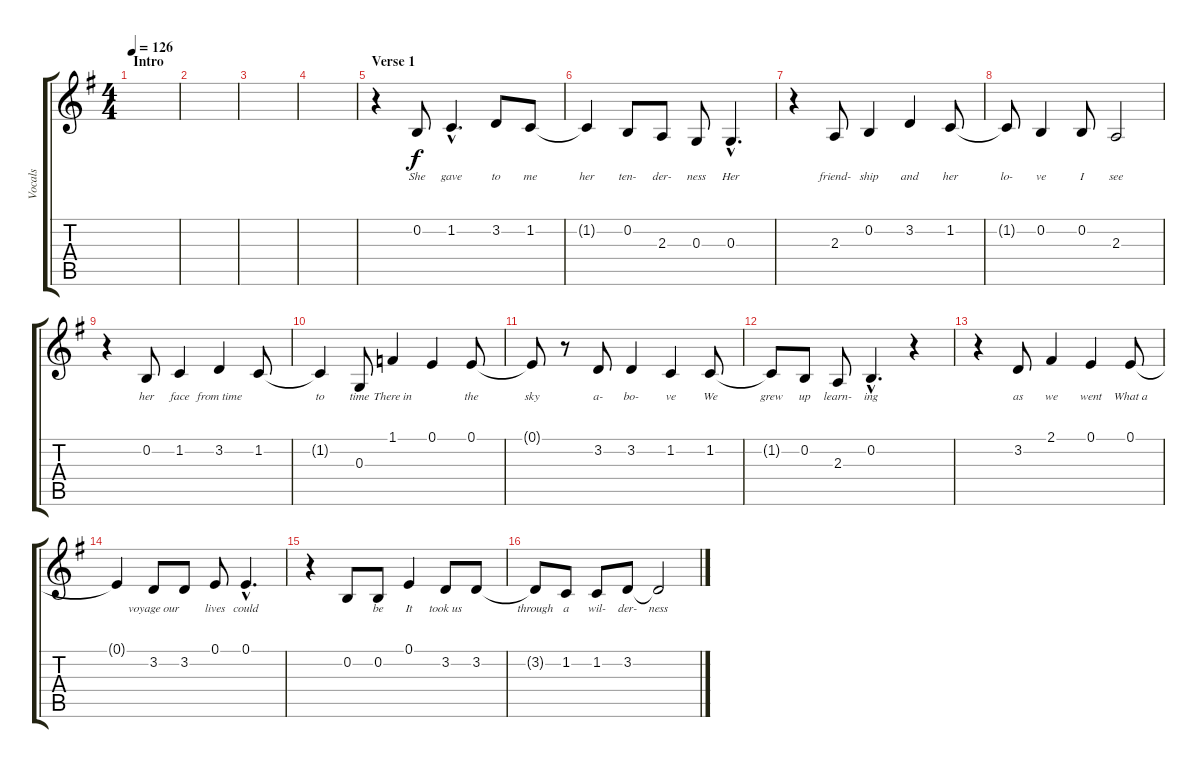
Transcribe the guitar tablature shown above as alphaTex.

\track ("Vocals" "Vocals") {instrument lead1square}
\staff {score tabs}
\tuning (E4 B3 G3 D3 A2 E2) {hide}
\ts (4 4)
\section ("" "Intro")
\tempo 126
\clef g2
\ks g
|
|
|
|
\section ("" "Verse 1")
r.4 0.2.8{lyrics (0 "She") lyrics (1 "") lyrics (2 "") lyrics (3 "") lyrics (4 "")} 1.2{hac}.4{d lyrics (0 "gave") lyrics (1 "") lyrics (2 "") lyrics (3 "") lyrics (4 "")} 3.2.8{lyrics (0 "to") lyrics (1 "") lyrics (2 "") lyrics (3 "") lyrics (4 "")} 1.2.8{lyrics (0 "me") lyrics (1 "") lyrics (2 "") lyrics (3 "") lyrics (4 "")} |
1.2{t}.4{lyrics (0 "her") lyrics (1 "") lyrics (2 "") lyrics (3 "") lyrics (4 "")} 0.2.8{lyrics (0 "ten-") lyrics (1 "") lyrics (2 "") lyrics (3 "") lyrics (4 "")} 2.3.8{lyrics (0 "der-") lyrics (1 "") lyrics (2 "") lyrics (3 "") lyrics (4 "")} 0.3.8{lyrics (0 "ness") lyrics (1 "") lyrics (2 "") lyrics (3 "") lyrics (4 "")} 0.3{hac}.4{d lyrics (0 "Her") lyrics (1 "") lyrics (2 "") lyrics (3 "") lyrics (4 "")} |
r.4 2.3.8{lyrics (0 "friend-") lyrics (1 "") lyrics (2 "") lyrics (3 "") lyrics (4 "")} 0.2.4{lyrics (0 "ship") lyrics (1 "") lyrics (2 "") lyrics (3 "") lyrics (4 "")} 3.2.4{lyrics (0 "and") lyrics (1 "") lyrics (2 "") lyrics (3 "") lyrics (4 "")} 1.2.8{lyrics (0 "her") lyrics (1 "") lyrics (2 "") lyrics (3 "") lyrics (4 "")} |
1.2{t}.8{lyrics (0 "lo-") lyrics (1 "") lyrics (2 "") lyrics (3 "") lyrics (4 "")} 0.2.4{lyrics (0 "ve") lyrics (1 "") lyrics (2 "") lyrics (3 "") lyrics (4 "")} 0.2.8{lyrics (0 "I") lyrics (1 "") lyrics (2 "") lyrics (3 "") lyrics (4 "")} 2.3.2{lyrics (0 "see") lyrics (1 "") lyrics (2 "") lyrics (3 "") lyrics (4 "")} |
r.4 0.2.8{lyrics (0 "her") lyrics (1 "") lyrics (2 "") lyrics (3 "") lyrics (4 "")} 1.2.4{lyrics (0 "face") lyrics (1 "") lyrics (2 "") lyrics (3 "") lyrics (4 "")} 3.2.4{lyrics (0 "from time") lyrics (1 "") lyrics (2 "") lyrics (3 "") lyrics (4 "")} 1.2.8{lyrics (0 "") lyrics (1 "") lyrics (2 "") lyrics (3 "") lyrics (4 "")} |
1.2{t}.4{lyrics (0 "to") lyrics (1 "") lyrics (2 "") lyrics (3 "") lyrics (4 "")} 0.3.8{lyrics (0 "time") lyrics (1 "") lyrics (2 "") lyrics (3 "") lyrics (4 "")} 1.1.4{lyrics (0 "There in") lyrics (1 "") lyrics (2 "") lyrics (3 "") lyrics (4 "")} 0.1.4{lyrics (0 "") lyrics (1 "") lyrics (2 "") lyrics (3 "") lyrics (4 "")} 0.1.8{lyrics (0 "the") lyrics (1 "") lyrics (2 "") lyrics (3 "") lyrics (4 "")} |
0.1{t}.8{lyrics (0 "sky") lyrics (1 "") lyrics (2 "") lyrics (3 "") lyrics (4 "")} r.8 3.2.8{lyrics (0 "a-") lyrics (1 "") lyrics (2 "") lyrics (3 "") lyrics (4 "")} 3.2.4{lyrics (0 "bo-") lyrics (1 "") lyrics (2 "") lyrics (3 "") lyrics (4 "")} 1.2.4{lyrics (0 "ve") lyrics (1 "") lyrics (2 "") lyrics (3 "") lyrics (4 "")} 1.2.8{lyrics (0 "We") lyrics (1 "") lyrics (2 "") lyrics (3 "") lyrics (4 "")} |
1.2{t}.8{lyrics (0 "grew") lyrics (1 "") lyrics (2 "") lyrics (3 "") lyrics (4 "")} 0.2.8{lyrics (0 "up") lyrics (1 "") lyrics (2 "") lyrics (3 "") lyrics (4 "")} 2.3.8{lyrics (0 "learn-") lyrics (1 "") lyrics (2 "") lyrics (3 "") lyrics (4 "")} 0.2{hac}.4{d lyrics (0 "ing") lyrics (1 "") lyrics (2 "") lyrics (3 "") lyrics (4 "")} r.4 |
r.4 3.2.8{lyrics (0 "as") lyrics (1 "") lyrics (2 "") lyrics (3 "") lyrics (4 "")} 2.1.4{lyrics (0 "we") lyrics (1 "") lyrics (2 "") lyrics (3 "") lyrics (4 "")} 0.1.4{lyrics (0 "went") lyrics (1 "") lyrics (2 "") lyrics (3 "") lyrics (4 "")} 0.1.8{lyrics (0 "What a") lyrics (1 "") lyrics (2 "") lyrics (3 "") lyrics (4 "")} |
0.1{t}.4{lyrics (0 "") lyrics (1 "") lyrics (2 "") lyrics (3 "") lyrics (4 "")} 3.2.8{lyrics (0 "voyage our") lyrics (1 "") lyrics (2 "") lyrics (3 "") lyrics (4 "")} 3.2.8{lyrics (0 "") lyrics (1 "") lyrics (2 "") lyrics (3 "") lyrics (4 "")} 0.1.8{lyrics (0 "lives") lyrics (1 "") lyrics (2 "") lyrics (3 "") lyrics (4 "")} 0.1{hac}.4{d lyrics (0 "could") lyrics (1 "") lyrics (2 "") lyrics (3 "") lyrics (4 "")} |
r.4 0.2.8{lyrics (0 "") lyrics (1 "") lyrics (2 "") lyrics (3 "") lyrics (4 "")} 0.2.8{lyrics (0 "be") lyrics (1 "") lyrics (2 "") lyrics (3 "") lyrics (4 "")} 0.1.4{lyrics (0 "It") lyrics (1 "") lyrics (2 "") lyrics (3 "") lyrics (4 "")} 3.2.8{lyrics (0 "took us") lyrics (1 "") lyrics (2 "") lyrics (3 "") lyrics (4 "")} 3.2.8{lyrics (0 "") lyrics (1 "") lyrics (2 "") lyrics (3 "") lyrics (4 "")} |
3.2{t}.8{lyrics (0 "through") lyrics (1 "") lyrics (2 "") lyrics (3 "") lyrics (4 "")} 1.2.8{lyrics (0 "a") lyrics (1 "") lyrics (2 "") lyrics (3 "") lyrics (4 "")} 1.2.8{lyrics (0 "wil-") lyrics (1 "") lyrics (2 "") lyrics (3 "") lyrics (4 "")} 3.2.8{lyrics (0 "der-") lyrics (1 "") lyrics (2 "") lyrics (3 "") lyrics (4 "")} 3.2{t}.2{lyrics (0 "ness") lyrics (1 "") lyrics (2 "") lyrics (3 "") lyrics (4 "")}
